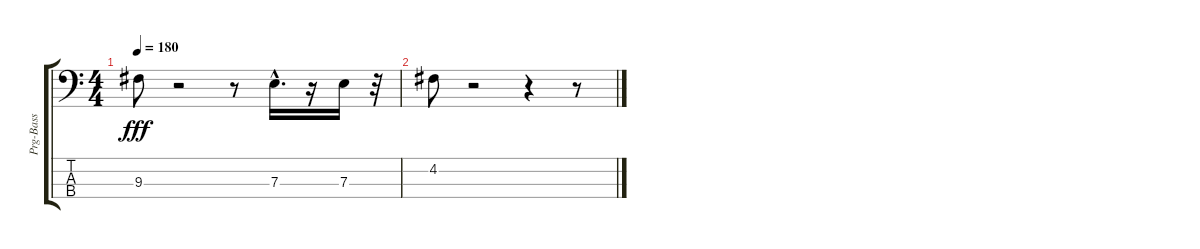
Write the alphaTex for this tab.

\track ("Prg-Bass" "Prg-Bass") {instrument synthbass1}
\staff {score tabs}
\tuning (G2 D2 A1 E1) {hide}
\ts (4 4)
\tempo 180
\clef f4
\ks c
9.3.8{dy fff} r.2 r.8 7.3{hac}.16{d} r.16 7.3.16 r.32 |
4.2.8 r.2 r.4 r.8
